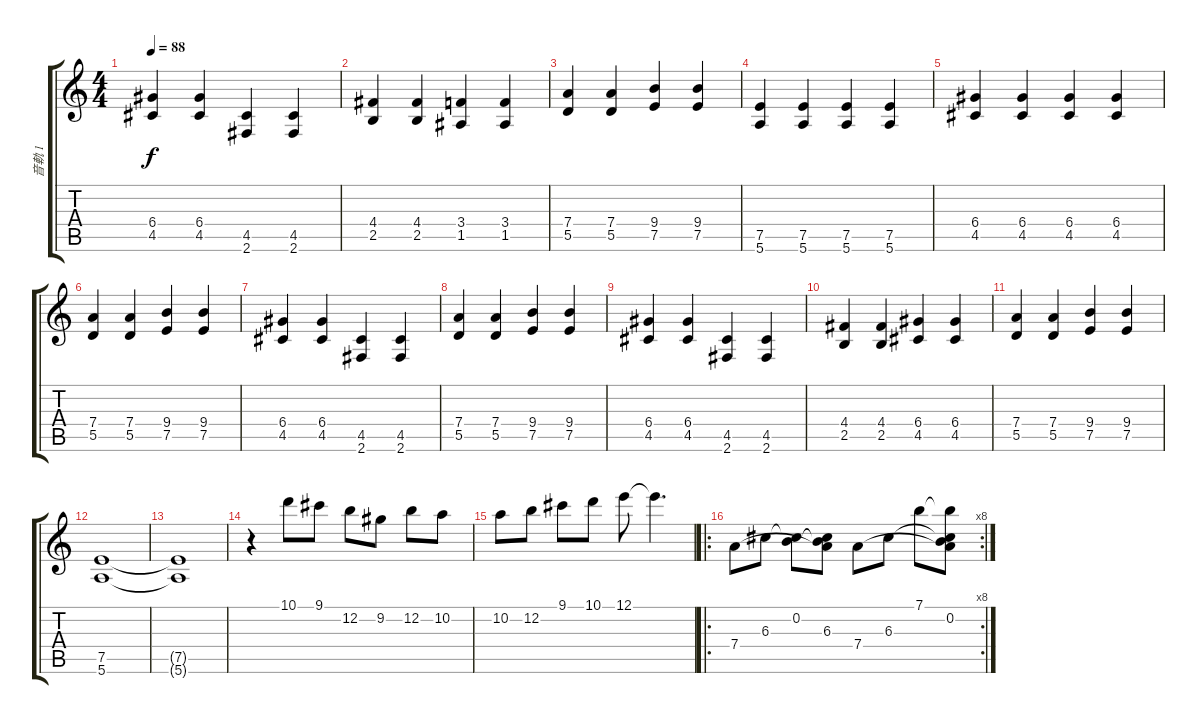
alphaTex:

\track ("音軌 1" "音軌 1") {instrument electricguitarjazz}
\staff {score tabs}
\tuning (E4 B3 G3 D3 A2 E2) {hide}
\ts (4 4)
\tempo 88
\clef g2
\ks c
(6.4 4.5).4{dy f} (6.4 4.5).4 (4.5 2.6).4 (4.5 2.6).4 |
(4.4 2.5).4 (4.4 2.5).4 (3.4 1.5).4 (3.4 1.5).4 |
(7.4 5.5).4 (7.4 5.5).4 (9.4 7.5).4 (9.4 7.5).4 |
(7.5 5.6).4 (7.5 5.6).4 (7.5 5.6).4 (7.5 5.6).4 |
(6.4 4.5).4 (6.4 4.5).4 (6.4 4.5).4 (6.4 4.5).4 |
(7.4 5.5).4 (7.4 5.5).4 (9.4 7.5).4 (9.4 7.5).4 |
(6.4 4.5).4 (6.4 4.5).4 (4.5 2.6).4 (4.5 2.6).4 |
(7.4 5.5).4 (7.4 5.5).4 (9.4 7.5).4 (9.4 7.5).4 |
(6.4 4.5).4 (6.4 4.5).4 (4.5 2.6).4 (4.5 2.6).4 |
(4.4 2.5).4 (4.4 2.5).4 (6.4 4.5).4 (6.4 4.5).4 |
(7.4 5.5).4 (7.4 5.5).4 (9.4 7.5).4 (9.4 7.5).4 |
(7.5 5.6).1 |
(7.5{t} 5.6{t}).1 |
r.4 10.1.8 9.1.8 12.2.8 9.2.8 12.2.8 10.2.8 |
10.2.8 12.2.8 9.1.8 10.1.8 12.1.8 12.1{t}.4{d} |
\ro
\rc 8
7.4.8{instrument electricguitarjazz} 6.3.8 (0.2 6.3{t}).8 (0.2{t} 6.3 7.4{t}).8 7.4.8 6.3.8 7.1.8 (7.1{t} 0.2 6.3{t} 7.4{t}).8
